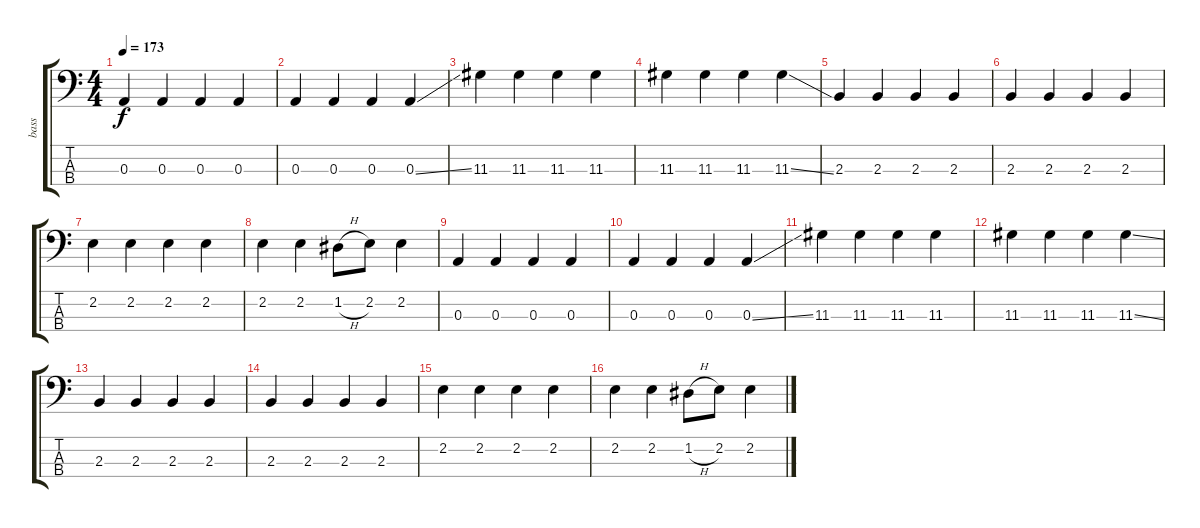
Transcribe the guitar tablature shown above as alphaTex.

\track ("bass" "bass") {instrument electricbassfinger}
\staff {score tabs}
\tuning (G2 D2 A1 E1) {hide}
\ts (4 4)
\tempo 173
\clef f4
\ks c
0.3.4{dy f instrument electricbassfinger} 0.3.4 0.3.4 0.3.4 |
0.3.4 0.3.4 0.3.4 0.3{ss}.4 |
11.3.4 11.3.4 11.3.4 11.3.4 |
11.3.4 11.3.4 11.3.4 11.3{ss}.4 |
2.3.4 2.3.4 2.3.4 2.3.4 |
2.3.4 2.3.4 2.3.4 2.3.4 |
2.2.4 2.2.4 2.2.4 2.2.4 |
2.2.4 2.2.4 1.2{h}.8 2.2.8 2.2.4 |
0.3.4 0.3.4 0.3.4 0.3.4 |
0.3.4 0.3.4 0.3.4 0.3{ss}.4 |
11.3.4 11.3.4 11.3.4 11.3.4 |
11.3.4 11.3.4 11.3.4 11.3{ss}.4 |
2.3.4 2.3.4 2.3.4 2.3.4 |
2.3.4 2.3.4 2.3.4 2.3.4 |
2.2.4 2.2.4 2.2.4 2.2.4 |
2.2.4 2.2.4 1.2{h}.8 2.2.8 2.2.4
